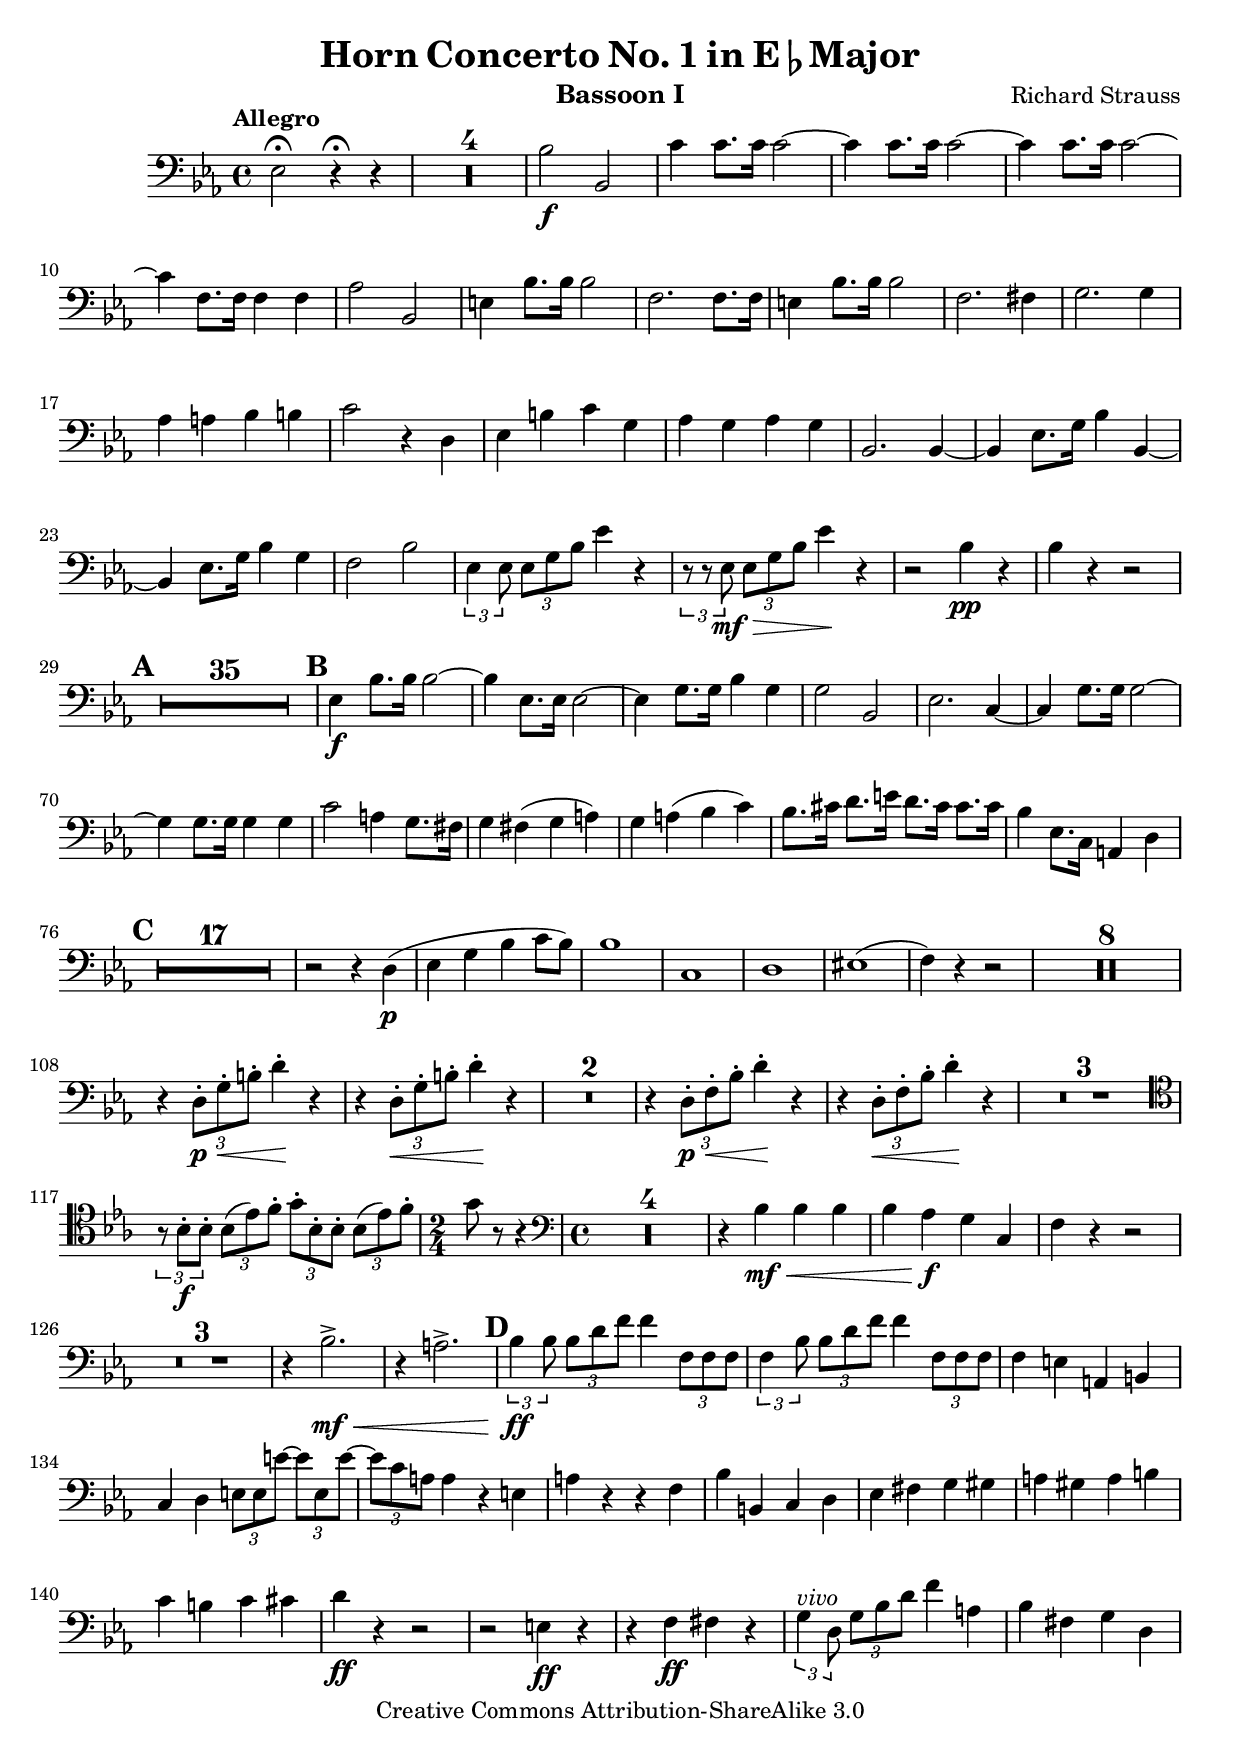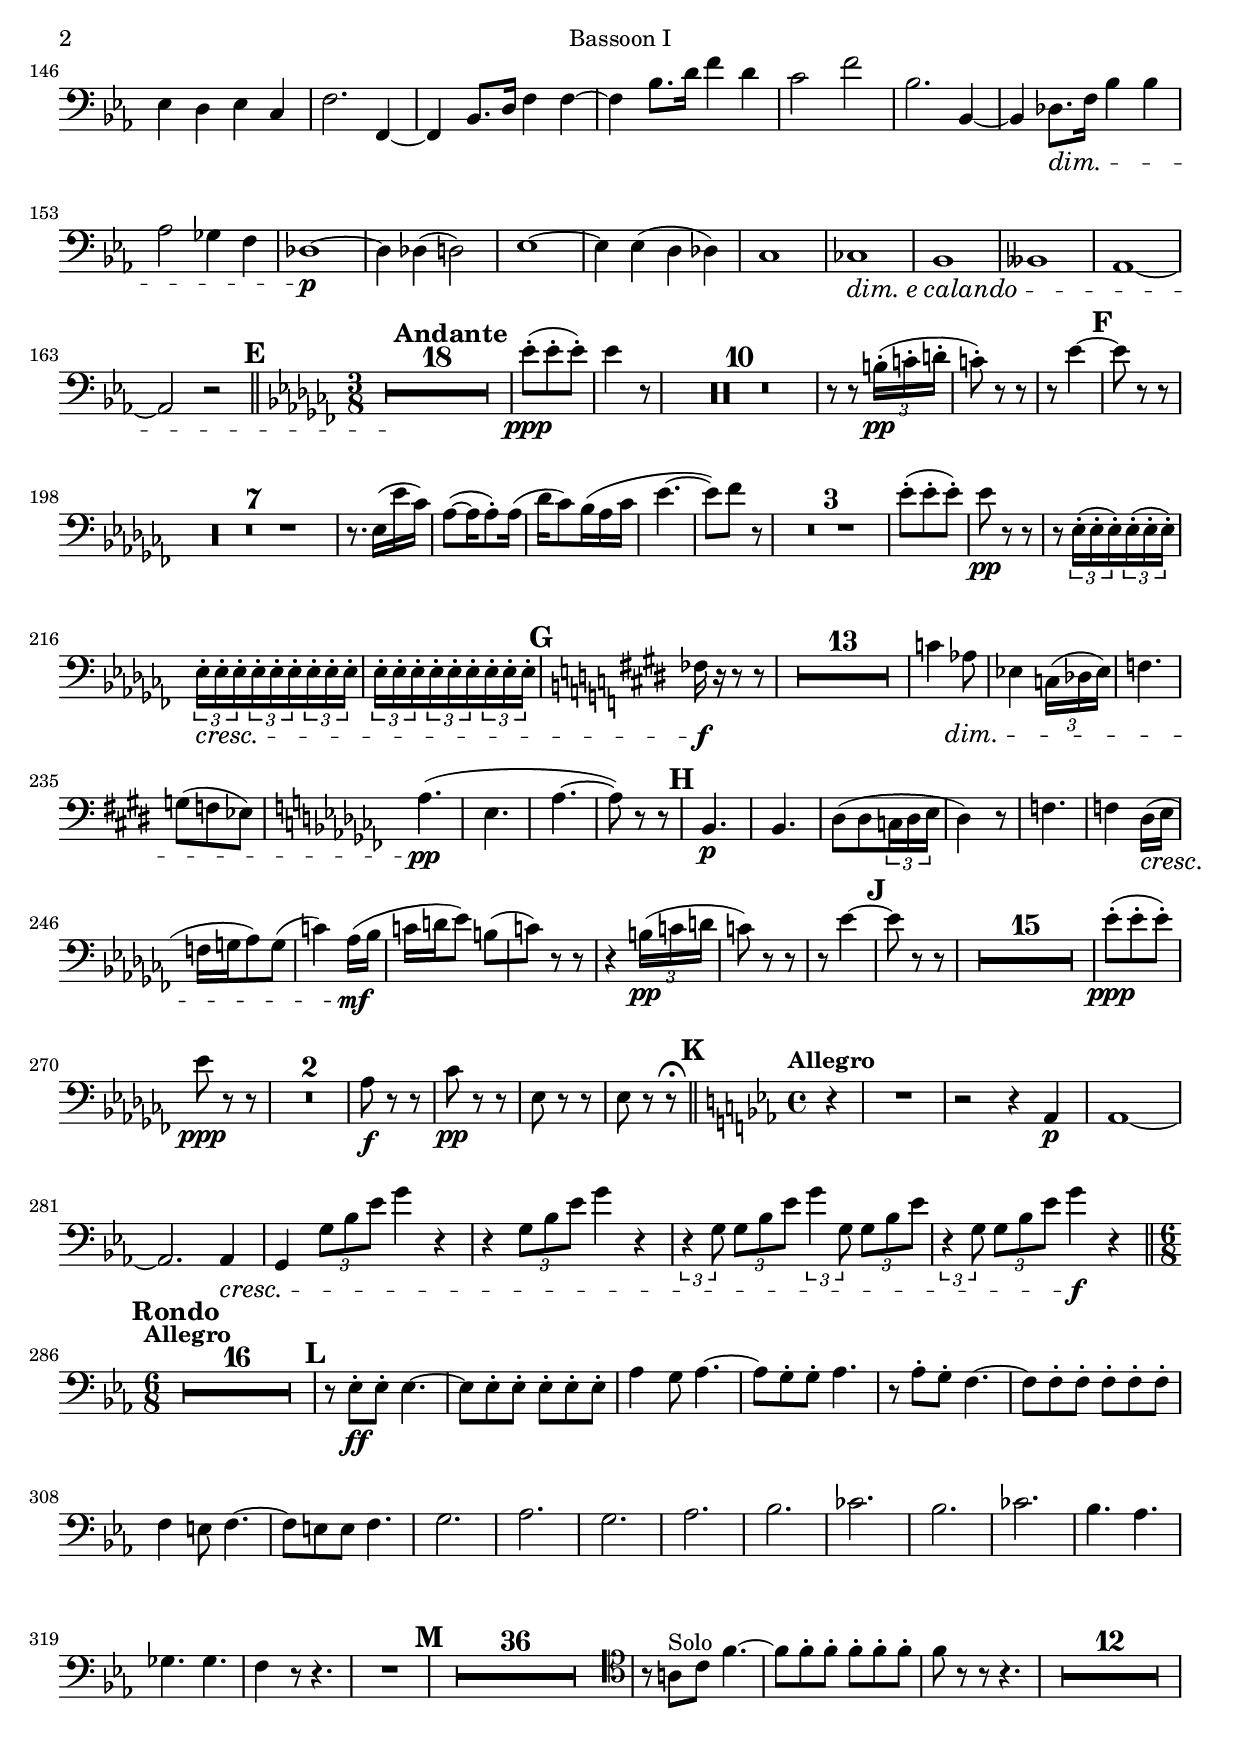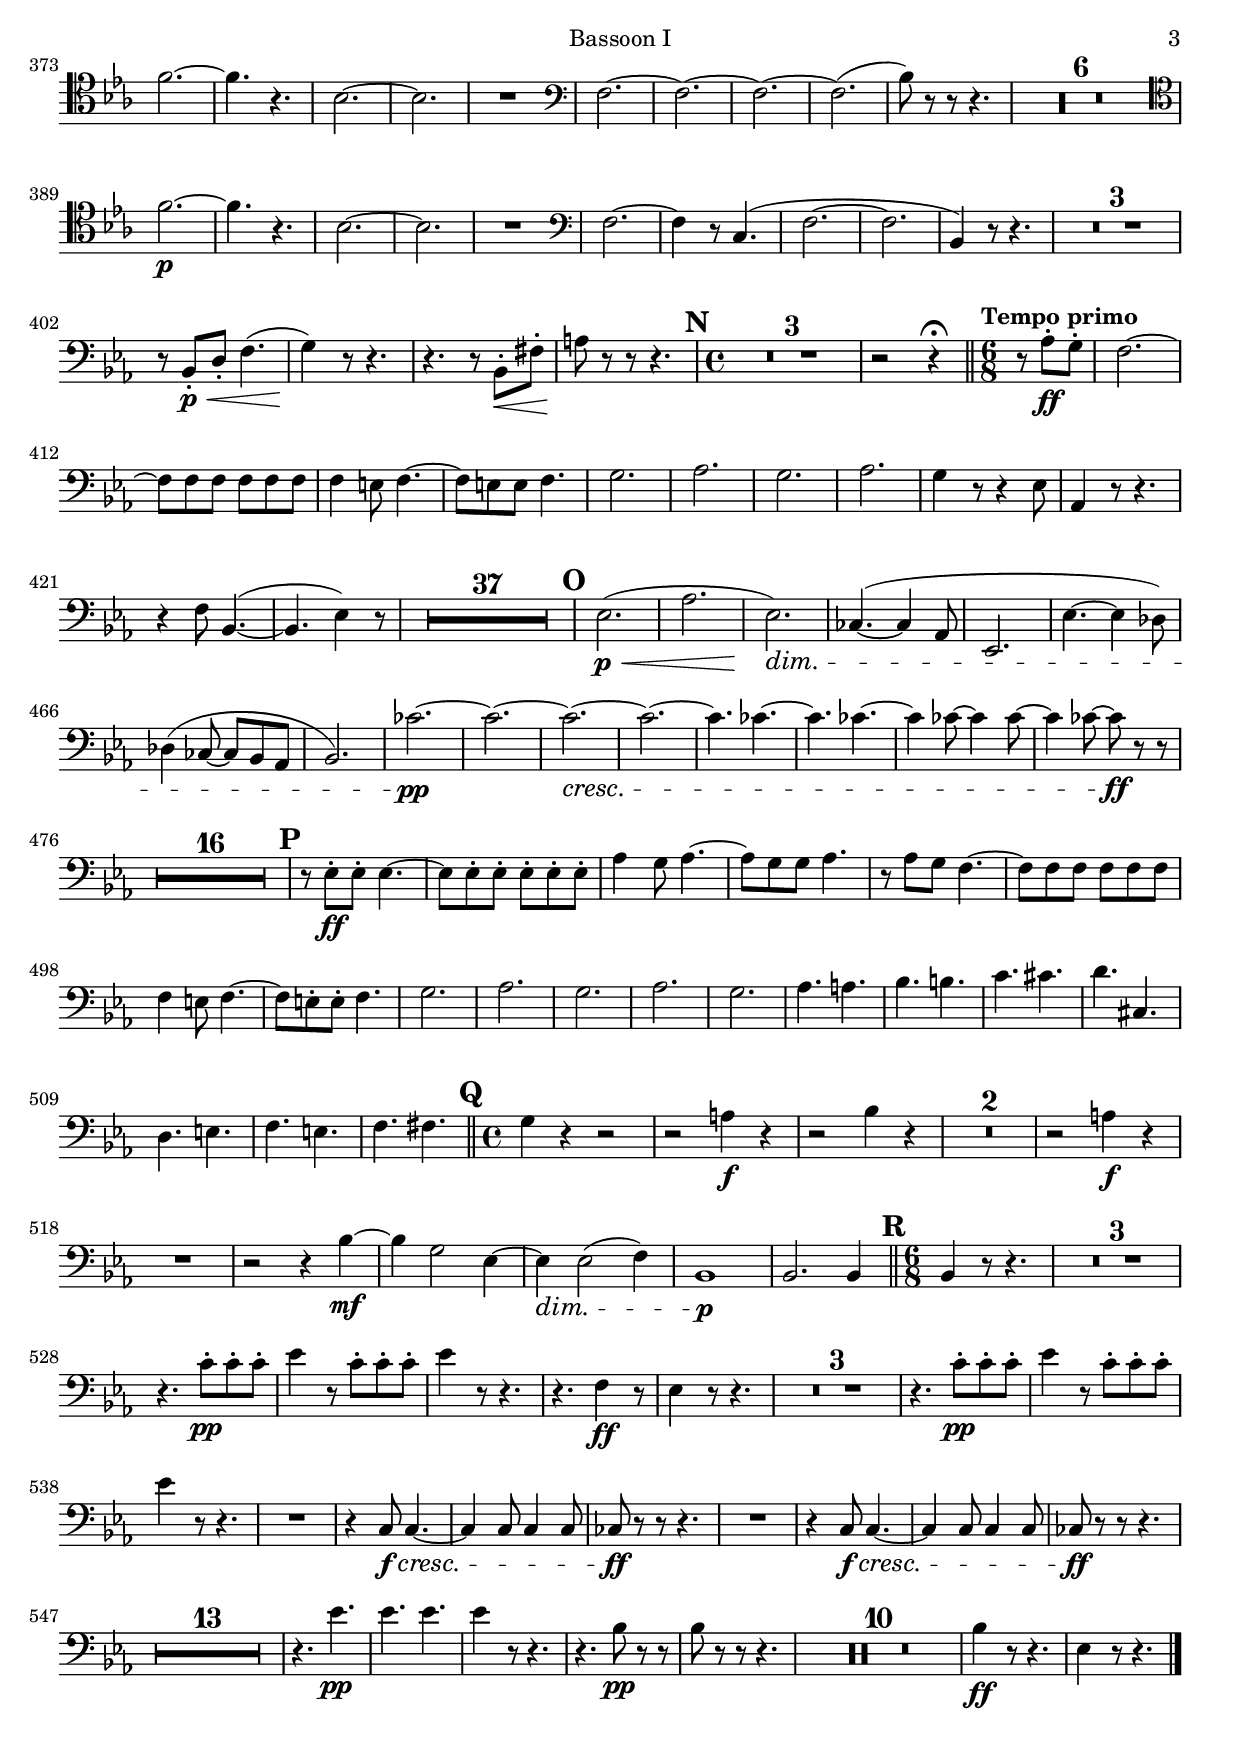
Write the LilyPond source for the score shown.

\version "2.12.2"

\version "2.12.2"

\include "defs.ily"

bassoonOneMvtI = \relative c
{
  \clef bass
  \key ees \major
  ees2\fermata r4\fermata r |
  R1*4 |
  bes'2\f bes, |
  \repeat unfold 3 {c'4 c8. c16 c2~ |}
  c4 f,8. f16 f4 f |
  aes2 bes, |
  e4 bes'8. bes16 bes2 |
  f2. f8. f16 |
  e4 bes'8. bes16 bes2 |
  f2. fis4 |
  g2. g4 |
  aes a bes b |
  c2 r4 d, |
  ees b' c g |
  aes g aes g |
  bes,2. bes4~ |
  bes ees8. g16 bes4 bes,~ |
  bes ees8. g16 bes4 g |
  f2 bes |
  \times 2/3 {ees,4 ees8} \times 2/3 {ees8 g bes} ees4 r |
  \times 2/3 {r8 r ees,\mf\>} \times 2/3 {ees8 g bes} ees4\! r |
  r2 bes4\pp r |
  bes r r2 |

  %A
  R1*35 |

  %B
  ees,4\f bes'8. bes16 bes2~ |
  bes4 ees,8. ees16 ees2~ |
  ees4 g8. g16 bes4 g |
  g2 bes, |
  ees2. c4~ |
  c g'8. g16 g2~ |
  g4 g8. g16 g4 g |
  c2 a4 g8. fis16 |
  g4 fis( g a) |
  g a( bes c) |
  bes8. cis16 d8. e16 d8. cis16 cis8. cis16 |
  bes4 ees,8. c16 a4 d |

  %C
  R1*17 |
  r2 r4 d(\p |
  ees g bes c8 bes) |
  bes1 |
  c, |
  d |
  eis( |
  f4) r r2 |
  R1*8 |
  r4 \times 2/3 {d8-.\p\< g-. b-.} d4-.\! r |
  r4 \times 2/3 {d,8-.\< g-. b-.} d4-.\! r |
  R1*2 |
  r4 \times 2/3 {d,8-.\p\< f-. bes-.} d4-.\! r |
  r4 \times 2/3 {d,8-.\< f-. bes-.} d4-.\! r |
  R1*3 |
  \clef tenor
  \times 2/3 {r8 bes-.\f bes-.} \times 2/3 {bes( ees) f-.} \times 2/3 {g-. bes,-. bes-.} \times 2/3 {bes( ees) f-.} |

  %2/4
  g8 r r4 |

  %4/4
  \clef bass
  R1*4 |
  r4 bes,\mf\< bes bes |
  bes aes\f g c, |
  f r r2 |
  R1*3 |
  r4 bes2.->\mf\< |
  r4 a2.-> |

  %D
  \times 2/3 {bes4\ff bes8} \times 2/3 {bes8 d f} f4 \times 2/3 {f,8 f f} |
  \times 2/3 {f4 bes8} \times 2/3 {bes8 d f} f4 \times 2/3 {f,8 f f} |
  f4 e a, b |
  c4 d \times 2/3 {e8 e e'~} \times 2/3 {e e, e'~} |
  \times 2/3 {e c a} a4 r e |
  a r r f |
  bes b, c d |
  ees fis g gis |
  a gis a b |
  c b c cis |
  d\ff r r2 |
  r2 e,4\ff r |
  r f\ff fis r |
  \times 2/3 {g4^\vivo d8} \times 2/3 {g8 bes d} f4 a, |
  bes fis g d |
  ees d ees c |
  f2. f,4~ |
  f bes8. d16 f4 f~ |
  f bes8. d16 f4 d |
  c2 f |
  bes,2. bes,4~ |
  \dimTextDim
  bes des8.\> f16 bes4 bes |
  aes2 ges4 f |
  des1~\p |
  des4 des( d2) |
  ees1~ |
  ees4 ees( d des) |
  c1 |
  \set decrescendoText = \markup {\italic {dim. e calando}}
  ces\> |
  bes |
  beses |
  aes~ |
  aes2 r2 |
  s1*0\!
}

bassoonOneMvtII = \relative c'
{
  \key aes \minor
  R4.*18 |
  %\clef tenor %Clef change for one measure in score seems unnecessary.
  ees8-.(\ppp ees-. ees-.) |
  %\clef bass
  ees4 r8 |
  R4.*10 |
  r8 r \times 2/3 {b16-.(\pp c-. d-.} |
  c8-.) r r |
  r ees4~ |

  %F
  ees8 r r |
  R4.*7 |
  r8. ees,16( ees' ces) |
  aes8~( aes16 aes8-.) aes16( |
  des ces8) bes16( aes ces |
  ees4.~ |
  ees8) fes r |
  R4.*3 |
  ees8-.( ees-. ees-.) |
  ees\pp r r |
  r \times 2/3 {ees,16-.( ees-. ees-.)} \times 2/3 {ees16-.( ees-. ees-.)} |
  \crescTextCresc
  \times 2/3 {ees16-.\< ees-. ees-.} \times 2/3 {ees16-. ees-. ees-.} \times 2/3 {ees16-. ees-. ees-.} |
  \times 2/3 {ees16-. ees-. ees-.} \times 2/3 {ees16-. ees-. ees-.} \times 2/3 {ees16-. ees-. ees-.} |

  %G
  \key e \major
  fes16\f r r8 r |
  \crescHairpin
  R4.*13 |
  \dimTextDim
  << c'4 {s8 s\>} >> aes8 |
  ees4 \times 2/3 {c16( des ees)} |
  f4. |
  g8( f ees) |

  \key aes \minor
  aes4.(\pp |
  ees |
  aes~ |
  aes8) r r |

  %H
  bes,4.\p |
  bes |
  des8( des \times 2/3 {c16 des ees} |
  des4) r8 |
  f4. |
  \crescTextCresc
  f4 des16(\< ees |
  f g aes8) g( |
  c4) aes16(\mf bes |
  c d ees8) b[( |
  c]) r r |
  r4 \times 2/3 {b16(\pp c d} |
  c8) r r |
  r ees4~ |

  %J
  ees8 r r |
  R4.*15 |
  ees8-.(\ppp ees-. ees-.) |
  ees8\ppp r r |
  R4.*2 |
  aes,8\f r r |
  ces\pp r r |
  ees, r r |
  ees r r\fermata |
}

bassoonOneMvtIII = \relative c
{
  \key ees \major
  r4 |
  R1 |
  r2 r4 aes4\p |
  aes1~ |
  \crescTextCresc
  aes2. aes4\< |
  g \times 2/3 {g'8 bes ees} g4 r |
  r \times 2/3 {g,8 bes ees} g4 r |
  \times 2/3 {r4 g,8} \times 2/3 {g bes ees} \times 2/3 {g4 g,8} \times 2/3 {g bes ees}
  \times 2/3 {r4 g,8} \times 2/3 {g bes ees} g4\f r |
  \crescHairpin

  %6/8
  R2.*16 |

  %L
  r8 ees,-.\ff ees-. ees4.~ |
  ees8 ees-. ees-. ees-. ees-. ees-. |
  aes4 g8 aes4.~ |
  aes8 g-. g-. aes4. |
  r8 aes-. g-. f4.~ |
  f8 f-. f-. f-. f-. f-. |
  f4 e8 f4.~ |
  f8 e e f4. |
  g2. |
  aes |
  g |
  aes |
  bes |
  ces |
  bes |
  ces |
  bes4. aes |
  ges ges |
  f4 r8 r4. |
  R2. |

  %M
  R2.*36 |
  \clef tenor
  r8 a^\solo c f4.~ |
  f8 f-. f-. f-. f-. f-. |
  f r r r4. |
  R2.*12 |
  f2.~ | f4. r |
  bes,2.~ | bes |
  R2. |
  \clef bass
  f2.~ | f~ | f~ | f( |
  bes8) r r r4. |
  R2.*6 |
  \clef tenor
  f'2.~\p | f4. r |
  bes,2.~ | bes |
  R2. |
  \clef bass
  f2.~ |
  f4 r8 c4.( |
  f2.~ | f |
  bes,4) r8 r4. |
  R2.*3 |
  r8 bes-.\p\< d-. f4.( |
  g4)\! r8 r4. |
  r4. r8 bes,-.\< fis'-. |
  a\! r r r4. |

  %4/4
  R1*3 |
  r2 r4\fermata

  %6/8
  r8 aes-.\ff g-. |
  f2.~ |
  f8 f f f f f |
  f4 e8 f4.~ |
  f8 e e f4. |
  g2. |
  aes |
  g |
  aes |
  g4 r8 r4 ees8 |
  aes,4 r8 r4. |
  r4 f'8 bes,4.~( |
  bes ees4) r8 |
  R2.*37 |

  %O
  ees2.(\p\< |
  aes |
  ees)\> |
  ces4.~( ces4 aes8 |
  ees2. |
  ees'4.~ ees4 des8) |
  des4( ces8~ ces bes aes |
  bes2.) |
  \crescTextCresc
  ces'~\pp |
  ces~ |
  ces~\< |
  ces~ |
  ces4. ces~ |
  ces4. ces~ |
  ces4 ces8~ ces4 ces8~ |
  ces4 ces8~ ces\ff r r |
  R2.*16 |

  %P
  r8 ees,-.\ff ees-. ees4.~ |
  ees8 ees-. ees-. ees-. ees-. ees-. |
  aes4 g8 aes4.~ |
  aes8 g g aes4. |
  r8 aes g f4.~ |
  f8 f f f f f |
  f4 e8 f4.~ |
  f8 e-. e-. f4. |
  g2. |
  aes |
  g |
  aes |
  g |
  aes4. a |
  bes b |
  c cis |
  d cis, |
  d e |
  f e |
  f fis |

  %4/4
  g4 r r2 |
  r2 a4\f r |
  r2 bes4 r |
  R1*2 |
  r2 a4\f r |
  R1*1 |
  r2 r4 bes~\mf |
  bes g2 ees4~ |
  ees\> ees2( f4) |
  bes,1\p |
  bes2. bes4 |

  %6/8
  bes4 r8 r4. | \noBreak
  R2.*3 |
  r4. c'8-.\pp c-. c-. |
  ees4 r8 c8-. c-. c-. |
  ees4 r8 r4. |
  r4. f,4\ff r8 |
  ees4 r8 r4. |
  R2.*3 |
  r4. c'8-.\pp c-. c-. |
  ees4 r8 c8-. c-. c-. |
  ees4 r8 r4. |
  \repeat unfold 2
  {
    R2. |
    r4 c,8\f\< c4.~ |
    c4 c8 c4 c8 |
    ces8\ff r r r4. |
  }
  R2.*13 |
  r4. ees'\pp |
  ees ees |
  ees4 r8 r4. |
  r4. bes8\pp r r |
  bes r r r4. |
  R2.*10 |
  bes4\ff r8 r4. |
  ees,4 r8 r4. |
}

bassoonOne = {\bassoonOneMvtI \bassoonOneMvtII \bassoonOneMvtIII}




\paper
{
  ragged-last-bottom = ##f
}

instrument = "Bassoon I"

\include "header.ily"

notes = \bassoonOne

\include "part.ily"

